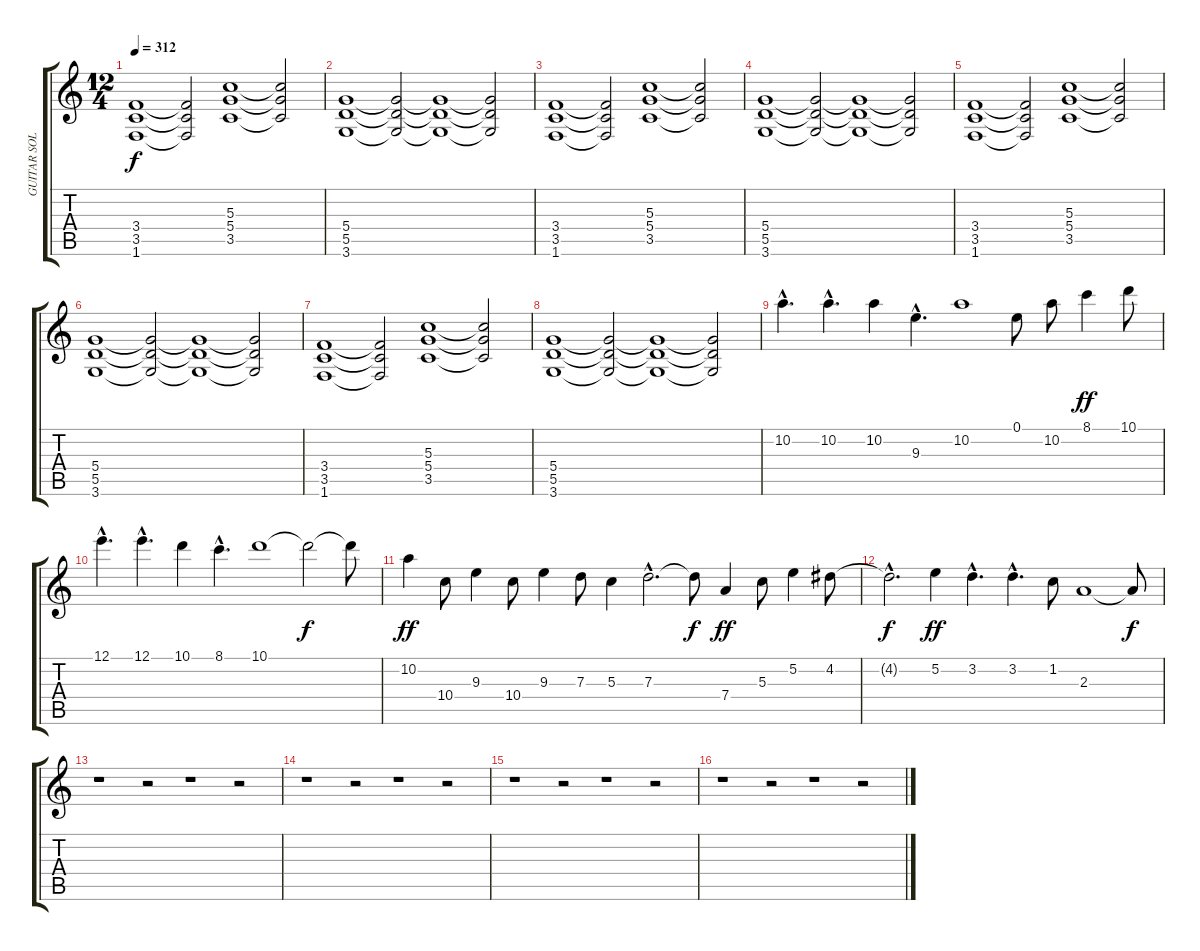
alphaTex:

\track ("GUITAR SOLO" "GUITAR SOL") {instrument overdrivenguitar}
\staff {score tabs}
\tuning (E4 B3 G3 D3 A2 E2) {hide}
\ts (12 4)
\tempo 312
\clef g2
\ks c
(3.4 3.5 1.6).1{dy f} (3.4{t} 3.5{t} 1.6{t}).2 (5.3 5.4 3.5).1 (5.3{t} 5.4{t} 3.5{t}).2 |
(5.4 5.5 3.6).1 (5.4{t} 5.5{t} 3.6{t}).2 (5.4{t} 5.5{t} 3.6{t}).1 (5.4{t} 5.5{t} 3.6{t}).2 |
(3.4 3.5 1.6).1 (3.4{t} 3.5{t} 1.6{t}).2 (5.3 5.4 3.5).1 (5.3{t} 5.4{t} 3.5{t}).2 |
(5.4 5.5 3.6).1 (5.4{t} 5.5{t} 3.6{t}).2 (5.4{t} 5.5{t} 3.6{t}).1 (5.4{t} 5.5{t} 3.6{t}).2 |
(3.4 3.5 1.6).1 (3.4{t} 3.5{t} 1.6{t}).2 (5.3 5.4 3.5).1 (5.3{t} 5.4{t} 3.5{t}).2 |
(5.4 5.5 3.6).1 (5.4{t} 5.5{t} 3.6{t}).2 (5.4{t} 5.5{t} 3.6{t}).1 (5.4{t} 5.5{t} 3.6{t}).2 |
(3.4 3.5 1.6).1 (3.4{t} 3.5{t} 1.6{t}).2 (5.3 5.4 3.5).1 (5.3{t} 5.4{t} 3.5{t}).2 |
(5.4 5.5 3.6).1 (5.4{t} 5.5{t} 3.6{t}).2 (5.4{t} 5.5{t} 3.6{t}).1 (5.4{t} 5.5{t} 3.6{t}).2 |
10.2{hac}.4{d} 10.2{hac}.4{d} 10.2.4 9.3{hac}.4{d} 10.2.1 0.1.8 10.2.8 8.1.4{dy ff} 10.1.8 |
12.1{hac}.4{d} 12.1{hac}.4{d} 10.1.4 8.1{hac}.4{d} 10.1.1 10.1{t}.2{dy f} 10.1{t}.8 |
10.2.4{dy ff} 10.4.8 9.3.4 10.4.8 9.3.4 7.3.8 5.3.4 7.3{hac}.2{d} 7.3{t}.8{dy f} 7.4.4{dy ff} 5.3.8 5.2.4 4.2.8 |
4.2{hac t}.2{d dy f} 5.2.4{dy ff} 3.2{hac}.4{d} 3.2{hac}.4{d} 1.2.8 2.3.1 2.3{t}.8{dy f} |
r.1 r.2 r.1 r.2 |
r.1 r.2 r.1 r.2 |
r.1 r.2 r.1 r.2 |
r.1 r.2 r.1 r.2
